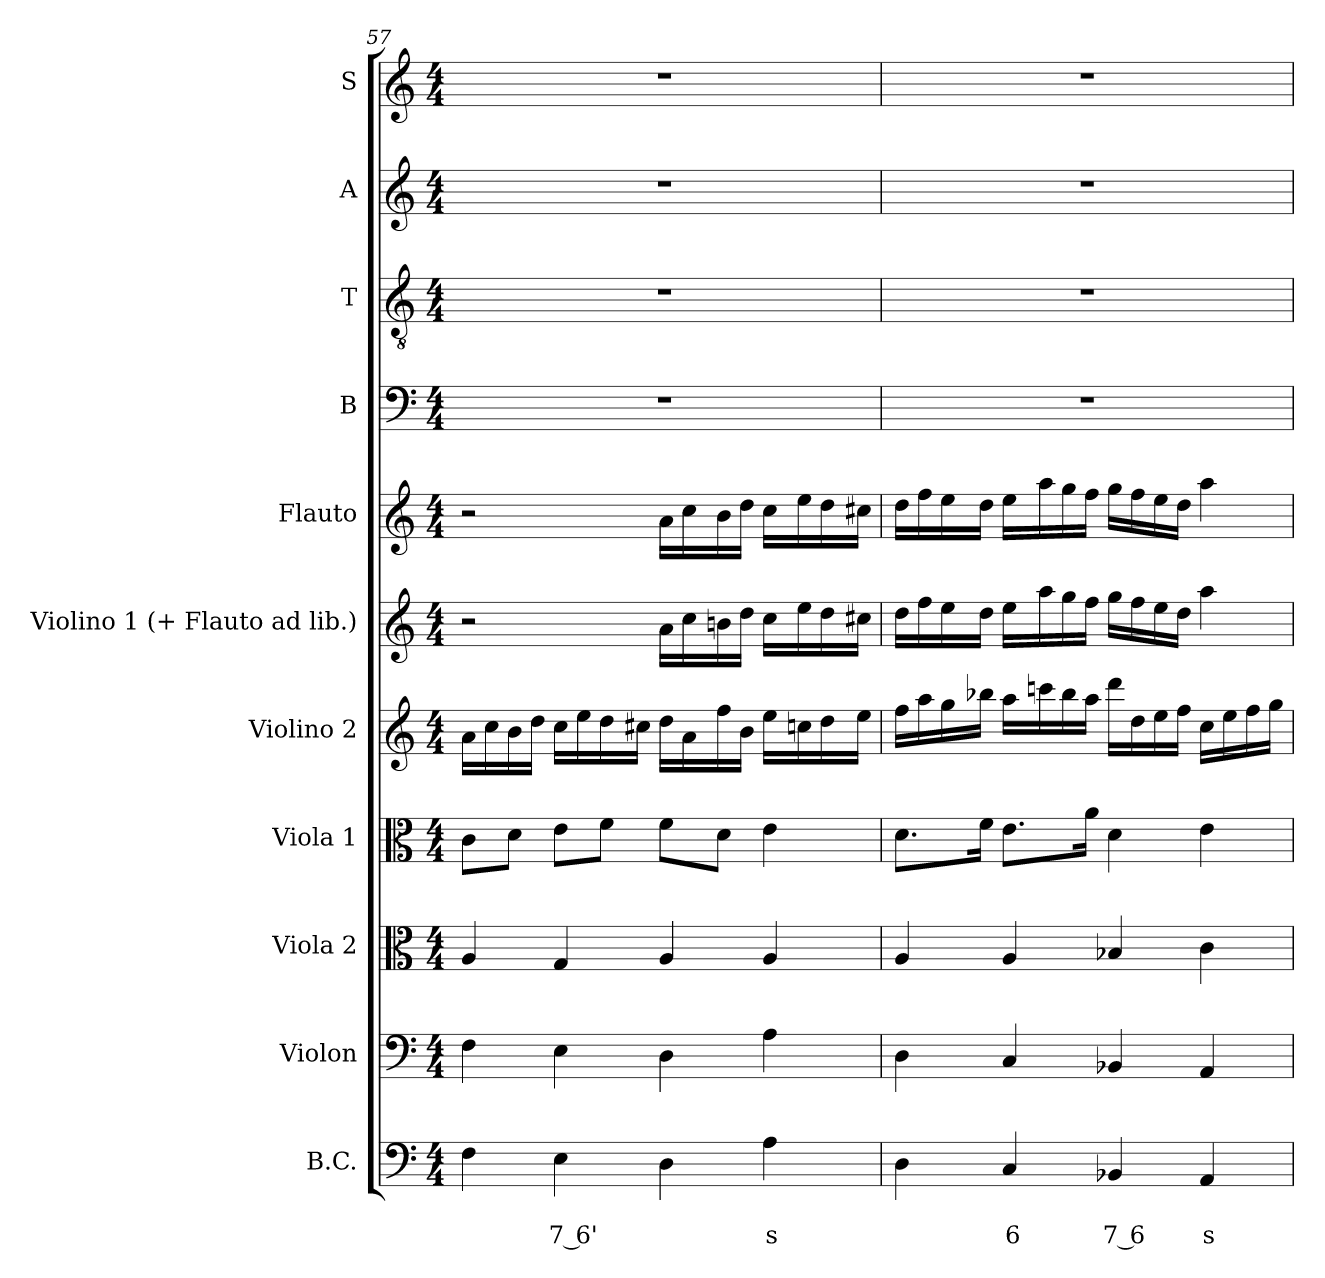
**kern	**text	**text	**kern	**kern	**kern	**kern	**kern	**kern	**kern	**kern	**kern	**kern
*part11	*part11	*part11	*part10	*part9	*part8	*part7	*part6	*part5	*part4	*part3	*part2	*part1
*staff11	*staff11	*staff11	*staff10	*staff9	*staff8	*staff7	*staff6	*staff5	*staff4	*staff3	*staff2	*staff1
*I"B.C.	*	*	*I"Violon	*I"Viola 2	*I"Viola 1	*I"Violino 2	*I"Violino 1 (+ Flauto ad lib.)	*I"Flauto	*I"B	*I"T	*I"A	*I"S
*I'B.C.	*	*	*I'Vn	*I'Va2	*I'Va1	*I'Vn2	*I'Vn1	*I'Fl.	*I'B	*I'T	*I'A	*I'S
*clefF4	*	*	*clefF4	*clefC3	*clefC3	*clefG2	*clefG2	*clefG2	*clefF4	*clefGv2	*clefG2	*clefG2
*	*	*	*	*	*	*	*	*	*	*ITrd7c12	*	*
*k[]	*	*	*k[]	*k[]	*k[]	*k[]	*k[]	*k[]	*k[]	*k[]	*k[]	*k[]
*C:	*	*	*C:	*C:	*C:	*C:	*C:	*C:	*C:	*C:	*C:	*C:
*M4/4	*	*	*M4/4	*M4/4	*M4/4	*M4/4	*M4/4	*M4/4	*M4/4	*M4/4	*M4/4	*M4/4
=57	=57	=57	=57	=57	=57	=57	=57	=57	=57	=57	=57	=57
4F\	.	.	4F\	4A/	8c\L	16a\LL	2r	2r	1r	1r	1r	1r
.	.	.	.	.	.	16cc\	.	.	.	.	.	.
.	.	.	.	.	8d\J	16b\	.	.	.	.	.	.
.	.	.	.	.	.	16dd\JJ	.	.	.	.	.	.
!	!	!LO:LY:b	!	!	!	!	!	!	!	!	!	!
4E\	.	7 6'	4E\	4G/	8e\L	16cc\LL	.	.	.	.	.	.
.	.	.	.	.	.	16ee\	.	.	.	.	.	.
.	.	.	.	.	8f\J	16dd\	.	.	.	.	.	.
.	.	.	.	.	.	16cc#X\JJ	.	.	.	.	.	.
4D\	.	.	4D\	4A/	8f\L	16dd\LL	16a\LL	16a\LL	.	.	.	.
.	.	.	.	.	.	16a\	16cc\	16cc\	.	.	.	.
.	.	.	.	.	8d\J	16ff\	16bn\	16b\	.	.	.	.
.	.	.	.	.	.	16b\JJ	16dd\JJ	16dd\JJ	.	.	.	.
!	!	!LO:LY:b	!	!	!	!	!	!	!	!	!	!
4A\	.	s	4A\	4A/	4e\	16ee\LL	16cc\LL	16cc\LL	.	.	.	.
.	.	.	.	.	.	16ccn\	16ee\	16ee\	.	.	.	.
.	.	.	.	.	.	16dd\	16dd\	16dd\	.	.	.	.
.	.	.	.	.	.	16ee\JJ	16cc#X\JJ	16cc#\JJ	.	.	.	.
=58	=58	=58	=58	=58	=58	=58	=58	=58	=58	=58	=58	=58
4D\	.	.	4D\	4A/	8.d\L	16ff\LL	16dd\LL	16dd\LL	1r	1r	1r	1r
.	.	.	.	.	.	16aa\	16ff\	16ff\	.	.	.	.
.	.	.	.	.	.	16gg\	16ee\	16ee\	.	.	.	.
.	.	.	.	.	16f\Jk	16bb-X\JJ	16dd\JJ	16dd\JJ	.	.	.	.
!	!	!LO:LY:b	!	!	!	!	!	!	!	!	!	!
4C/	.	6	4C/	4A/	8.e\L	16aa\LL	16ee\LL	16ee\LL	.	.	.	.
.	.	.	.	.	.	16cccn\	16aa\	16aa\	.	.	.	.
.	.	.	.	.	.	16bb-\	16gg\	16gg\	.	.	.	.
.	.	.	.	.	16a\Jk	16aa\JJ	16ff\JJ	16ff\JJ	.	.	.	.
!	!	!LO:LY:b	!	!	!	!	!	!	!	!	!	!
4BB-X/	.	7 6	4BB-X/	4B-X/	4d\	16ddd\LL	16gg\LL	16gg\LL	.	.	.	.
.	.	.	.	.	.	16dd\	16ff\	16ff\	.	.	.	.
.	.	.	.	.	.	16ee\	16ee\	16ee\	.	.	.	.
.	.	.	.	.	.	16ff\JJ	16dd\JJ	16dd\JJ	.	.	.	.
!	!	!LO:LY:b	!	!	!	!	!	!	!	!	!	!
4AA/	.	s	4AA/	4c\	4e\	16cc\LL	4aa\	4aa\	.	.	.	.
.	.	.	.	.	.	16ee\	.	.	.	.	.	.
.	.	.	.	.	.	16ff\	.	.	.	.	.	.
.	.	.	.	.	.	16gg\JJ	.	.	.	.	.	.
=	=	=	=	=	=	=	=	=	=	=	=	=
*-	*-	*-	*-	*-	*-	*-	*-	*-	*-	*-	*-	*-
